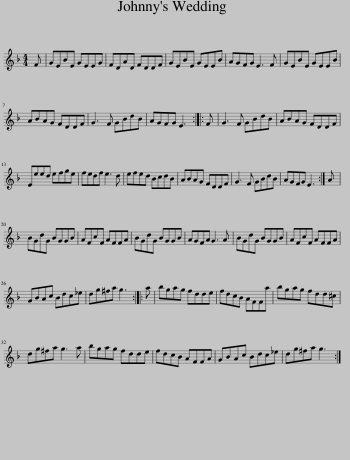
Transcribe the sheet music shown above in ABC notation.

X:1
L:1/8
M:4/4
I:linebreak $
K:F
V:1 treble
V:1
 F | GEBE GEEG | FDAD FDDF | GEBE GEEB | AGFG E3 F | %5
 GEBE GEEB |$ ABAG FDDF | G3 F GBdB | AGFG E3 :: F | %10
 G3 F GBdB | ABAG FDDF |$ Eeed efge | fedf e3 d | efed BcdB | %15
 ABAG FDDF | G3 F GBdB | AGFG E3 :| A |$ BGdG BGGB | %20
 AFcF AFFA | BGdG BGGB | AGFA G3 A | BGdG BGGB | AFcF AFFA |$ %25
 GBAc Bdc_e | dg^fa g3 :: a | bgag fdde | fdcB AFFa | %30
 bgag fdd^c |$ dg^fa g3 a | bgag fdde | fdcB AFFA | GBAc Bdc_e | %35
 dg^fa g3 :| %36
